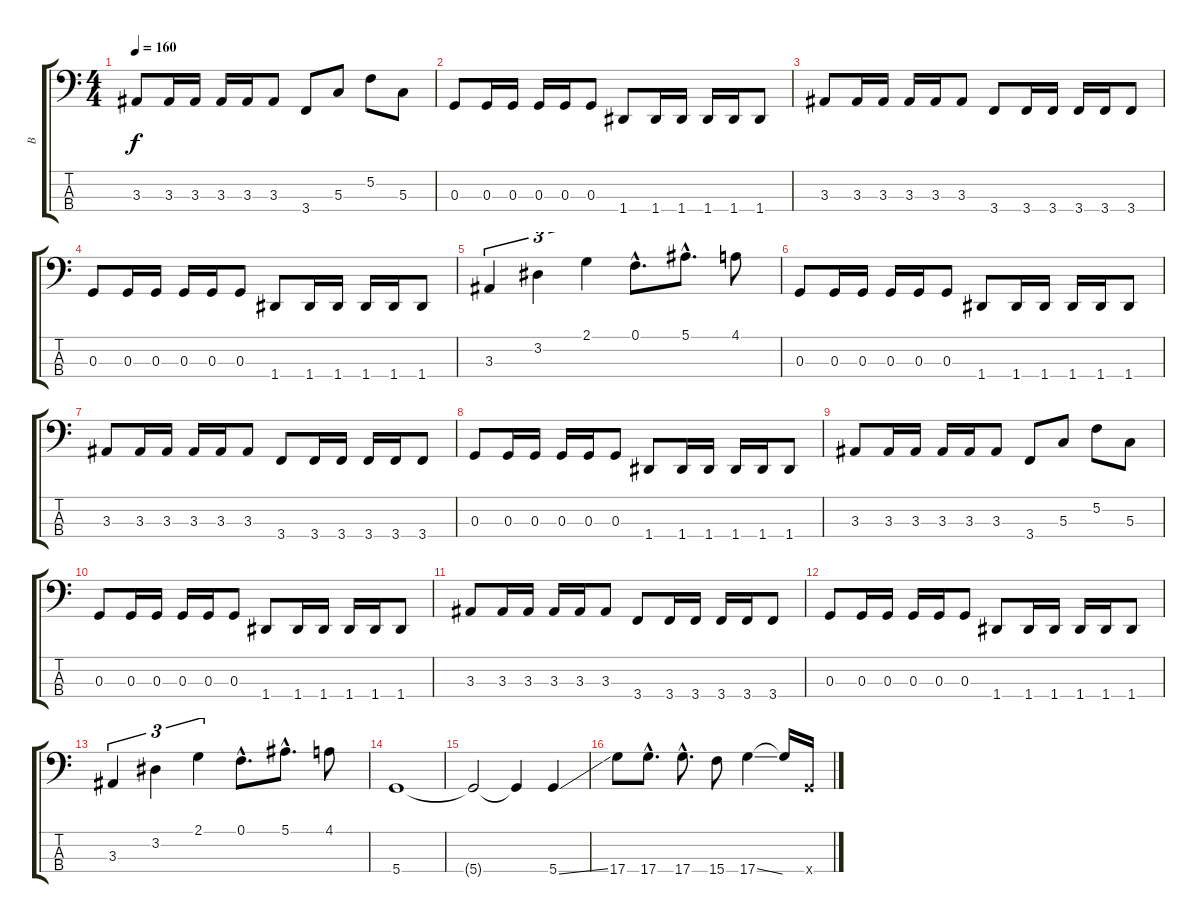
\track ("B" "B") {instrument electricbasspick}
\staff {score tabs}
\tuning (F2 C2 G1 D1) {hide}
\ts (4 4)
\tempo 160
\clef f4
\ks c
3.3.8{dy f} 3.3.16 3.3.16 3.3.16 3.3.16 3.3.8 3.4.8 5.3.8 5.2.8 5.3.8 |
0.3.8 0.3.16 0.3.16 0.3.16 0.3.16 0.3.8 1.4.8 1.4.16 1.4.16 1.4.16 1.4.16 1.4.8 |
3.3.8 3.3.16 3.3.16 3.3.16 3.3.16 3.3.8 3.4.8 3.4.16 3.4.16 3.4.16 3.4.16 3.4.8 |
0.3.8 0.3.16 0.3.16 0.3.16 0.3.16 0.3.8 1.4.8 1.4.16 1.4.16 1.4.16 1.4.16 1.4.8 |
3.3.4{tu (3 2)} 3.2.4{tu (3 2)} 2.1.4{tu (3 2)} 0.1{hac}.8{d} 5.1{hac}.8{d} 4.1.8 |
0.3.8 0.3.16 0.3.16 0.3.16 0.3.16 0.3.8 1.4.8 1.4.16 1.4.16 1.4.16 1.4.16 1.4.8 |
3.3.8 3.3.16 3.3.16 3.3.16 3.3.16 3.3.8 3.4.8 3.4.16 3.4.16 3.4.16 3.4.16 3.4.8 |
0.3.8 0.3.16 0.3.16 0.3.16 0.3.16 0.3.8 1.4.8 1.4.16 1.4.16 1.4.16 1.4.16 1.4.8 |
3.3.8 3.3.16 3.3.16 3.3.16 3.3.16 3.3.8 3.4.8 5.3.8 5.2.8 5.3.8 |
0.3.8 0.3.16 0.3.16 0.3.16 0.3.16 0.3.8 1.4.8 1.4.16 1.4.16 1.4.16 1.4.16 1.4.8 |
3.3.8 3.3.16 3.3.16 3.3.16 3.3.16 3.3.8 3.4.8 3.4.16 3.4.16 3.4.16 3.4.16 3.4.8 |
0.3.8 0.3.16 0.3.16 0.3.16 0.3.16 0.3.8 1.4.8 1.4.16 1.4.16 1.4.16 1.4.16 1.4.8 |
3.3.4{tu (3 2)} 3.2.4{tu (3 2)} 2.1.4{tu (3 2)} 0.1{hac}.8{d} 5.1{hac}.8{d} 4.1.8 |
5.4.1 |
5.4{t}.2 5.4{t}.4 5.4{ss}.4 |
17.4.8 17.4{hac}.8{d} 17.4{hac}.8{d} 15.4.8 17.4{ss}.4 17.4{t}.16 5.4{x}.16
